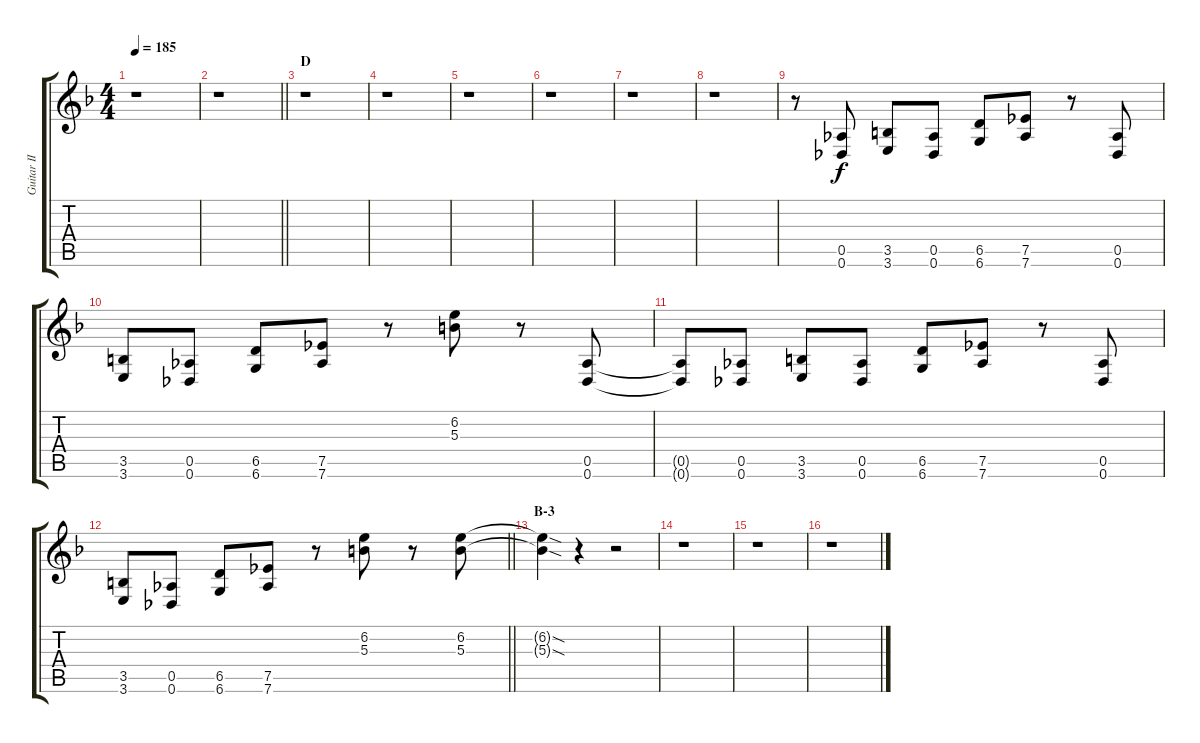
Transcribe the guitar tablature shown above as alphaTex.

\track ("Guitar II" "Guitar II") {instrument overdrivenguitar}
\staff {score tabs}
\tuning (Eb4 Bb3 Gb3 Db3 Ab2 Db2) {hide}
\ts (4 4)
\tempo 185
\clef g2
\ks f
r.1{dy f} |
\barLineRight lightlight
r.1 |
\section ("" "D")
r.1 |
r.1 |
r.1 |
r.1 |
r.1 |
r.1 |
r.8 (0.5 0.6).8 (3.5 3.6).8 (0.5 0.6).8 (6.5 6.6).8 (7.5 7.6).8 r.8 (0.5 0.6).8 |
(3.5 3.6).8 (0.5 0.6).8 (6.5 6.6).8 (7.5 7.6).8 r.8 (6.2 5.3).8 r.8 (0.5 0.6).8 |
(0.5{t} 0.6{t}).8 (0.5 0.6).8 (3.5 3.6).8 (0.5 0.6).8 (6.5 6.6).8 (7.5 7.6).8 r.8 (0.5 0.6).8 |
\barLineRight lightlight
(3.5 3.6).8 (0.5 0.6).8 (6.5 6.6).8 (7.5 7.6).8 r.8 (6.2 5.3).8 r.8 (6.2 5.3).8 |
\section ("" "B-3")
(6.2{sod t} 5.3{sod t}).4 r.4 r.2 |
r.1 |
r.1 |
r.1
